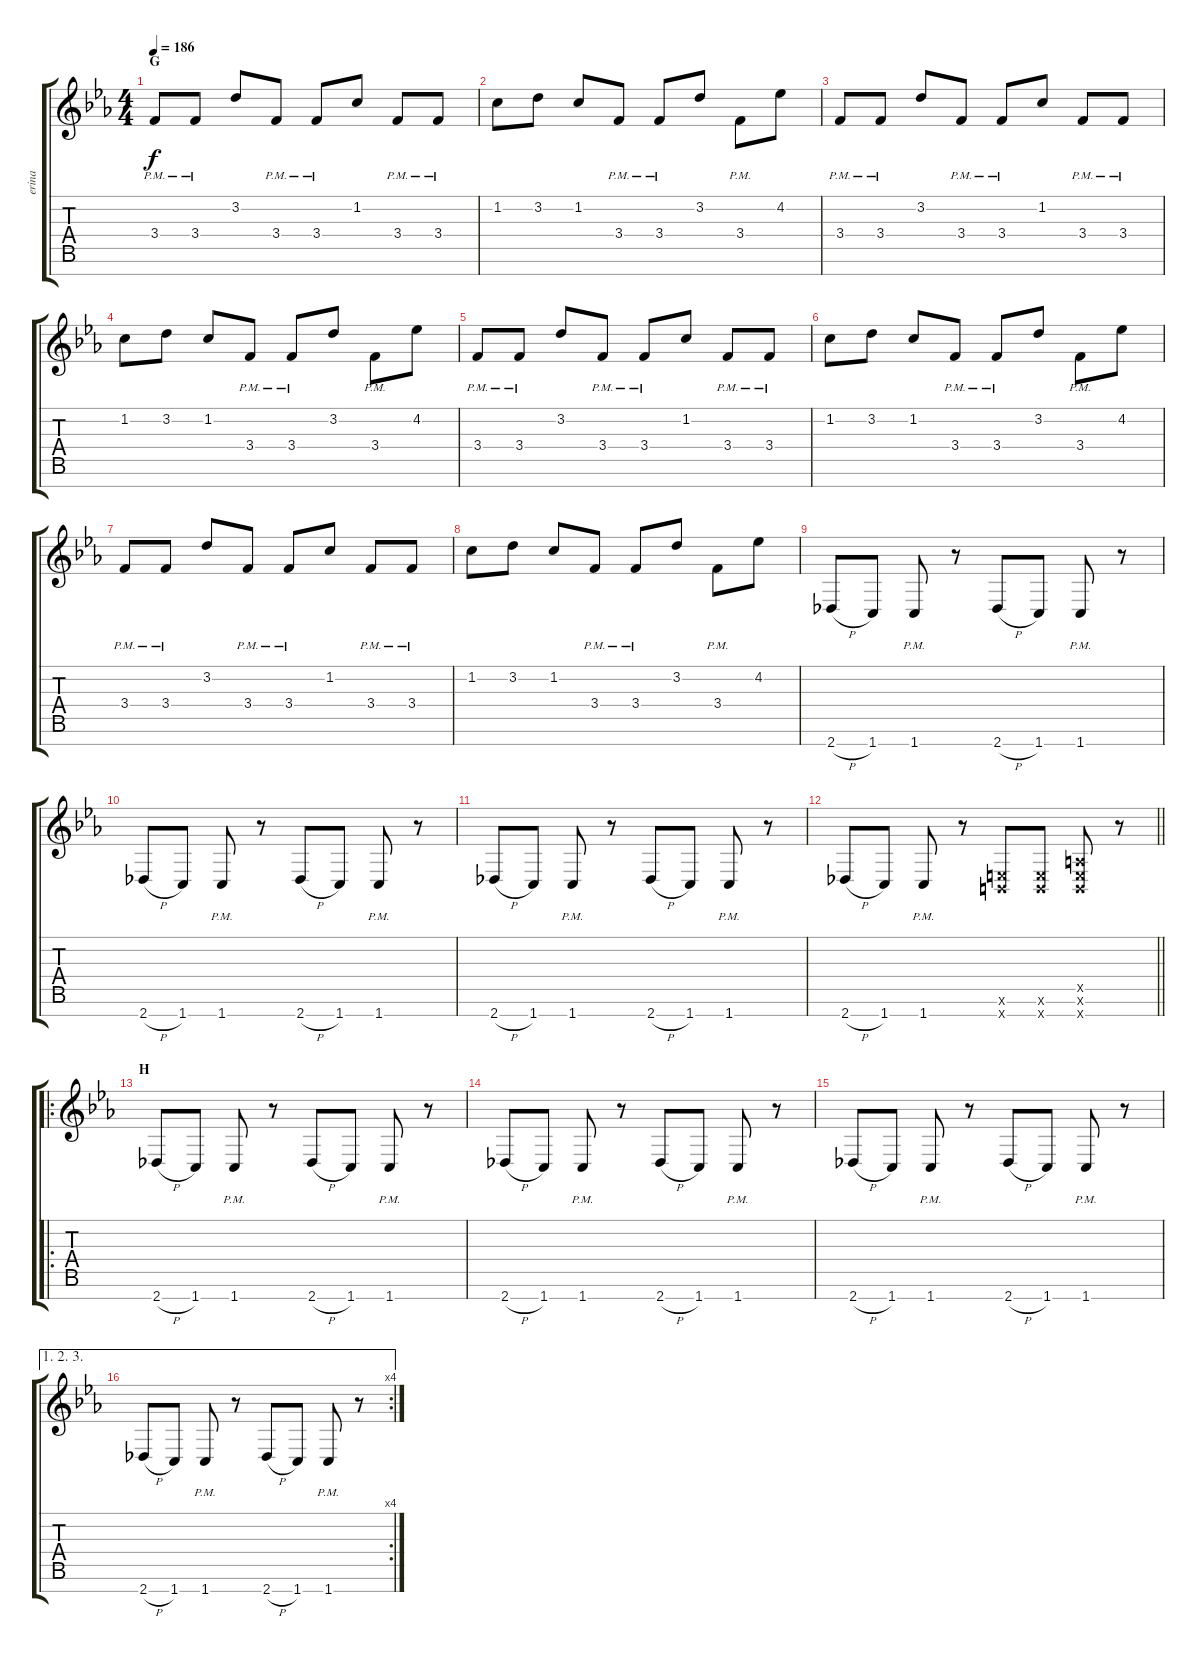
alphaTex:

\track ("erina" "erina") {instrument overdrivenguitar}
\staff {score tabs}
\tuning (E4 B3 G3 D3 A2 E2 B1) {hide}
\ts (4 4)
\section ("" "G")
\tempo 186
\clef g2
\ks cminor
3.4{pm}.8{dy f volume 10} 3.4{pm}.8 3.2.8 3.4{pm}.8 3.4{pm}.8 1.2.8 3.4{pm}.8 3.4{pm}.8 |
1.2.8 3.2.8 1.2.8 3.4{pm}.8 3.4{pm}.8 3.2.8 3.4{pm}.8 4.2.8 |
3.4{pm}.8 3.4{pm}.8 3.2.8 3.4{pm}.8 3.4{pm}.8 1.2.8 3.4{pm}.8 3.4{pm}.8 |
1.2.8 3.2.8 1.2.8 3.4{pm}.8 3.4{pm}.8 3.2.8 3.4{pm}.8 4.2.8 |
3.4{pm}.8 3.4{pm}.8 3.2.8 3.4{pm}.8 3.4{pm}.8 1.2.8 3.4{pm}.8 3.4{pm}.8 |
1.2.8 3.2.8 1.2.8 3.4{pm}.8 3.4{pm}.8 3.2.8 3.4{pm}.8 4.2.8 |
3.4{pm}.8 3.4{pm}.8 3.2.8 3.4{pm}.8 3.4{pm}.8 1.2.8 3.4{pm}.8 3.4{pm}.8 |
1.2.8 3.2.8 1.2.8 3.4{pm}.8 3.4{pm}.8 3.2.8 3.4{pm}.8 4.2.8 |
2.7{h}.8{volume 13} 1.7.8 1.7{pm}.8 r.8 2.7{h}.8 1.7.8 1.7{pm}.8 r.8 |
2.7{h}.8 1.7.8 1.7{pm}.8 r.8 2.7{h}.8 1.7.8 1.7{pm}.8 r.8 |
2.7{h}.8 1.7.8 1.7{pm}.8 r.8 2.7{h}.8 1.7.8 1.7{pm}.8 r.8 |
\barLineRight lightlight
2.7{h}.8 1.7.8 1.7{pm}.8 r.8 (0.6{x} 0.7{x}).8 (0.6{x} 0.7{x}).8 (0.5{x} 0.6{x} 0.7{x}).8 r.8 |
\ro
\section ("" "H")
2.7{h}.8{volume 12 balance 13 instrument distortionguitar} 1.7.8 1.7{pm}.8 r.8 2.7{h}.8 1.7.8 1.7{pm}.8 r.8 |
2.7{h}.8 1.7.8 1.7{pm}.8 r.8 2.7{h}.8 1.7.8 1.7{pm}.8 r.8 |
2.7{h}.8 1.7.8 1.7{pm}.8 r.8 2.7{h}.8 1.7.8 1.7{pm}.8 r.8 |
\ae (1 2 3)
\rc 4
2.7{h}.8 1.7.8 1.7{pm}.8 r.8 2.7{h}.8 1.7.8 1.7{pm}.8 r.8
